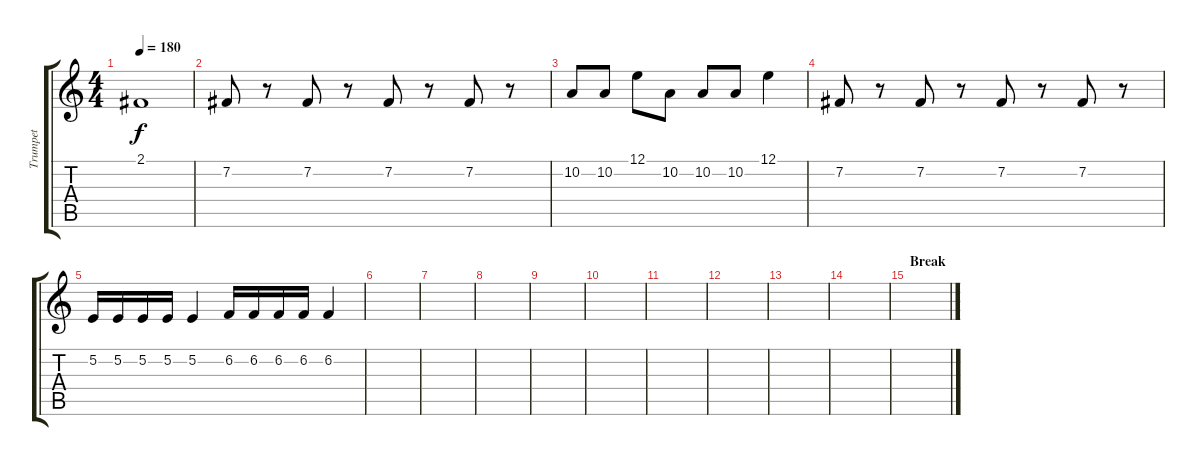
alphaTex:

\track ("Trumpet" "Trumpet") {instrument trumpet}
\staff {score tabs}
\tuning (E4 B3 G3 D3 A2 E2) {hide}
\ts (4 4)
\tempo 180
\clef g2
\ks c
2.1{t}.1{dy f} |
7.2.8 r.8 7.2.8 r.8 7.2.8 r.8 7.2.8 r.8 |
10.2.8 10.2.8 12.1.8 10.2.8 10.2.8 10.2.8 12.1.4 |
7.2.8 r.8 7.2.8 r.8 7.2.8 r.8 7.2.8 r.8 |
5.2.16 5.2.16 5.2.16 5.2.16 5.2.4 6.2.16 6.2.16 6.2.16 6.2.16 6.2.4 |
|
|
|
|
|
|
|
|
|
\section ("" "Break")
